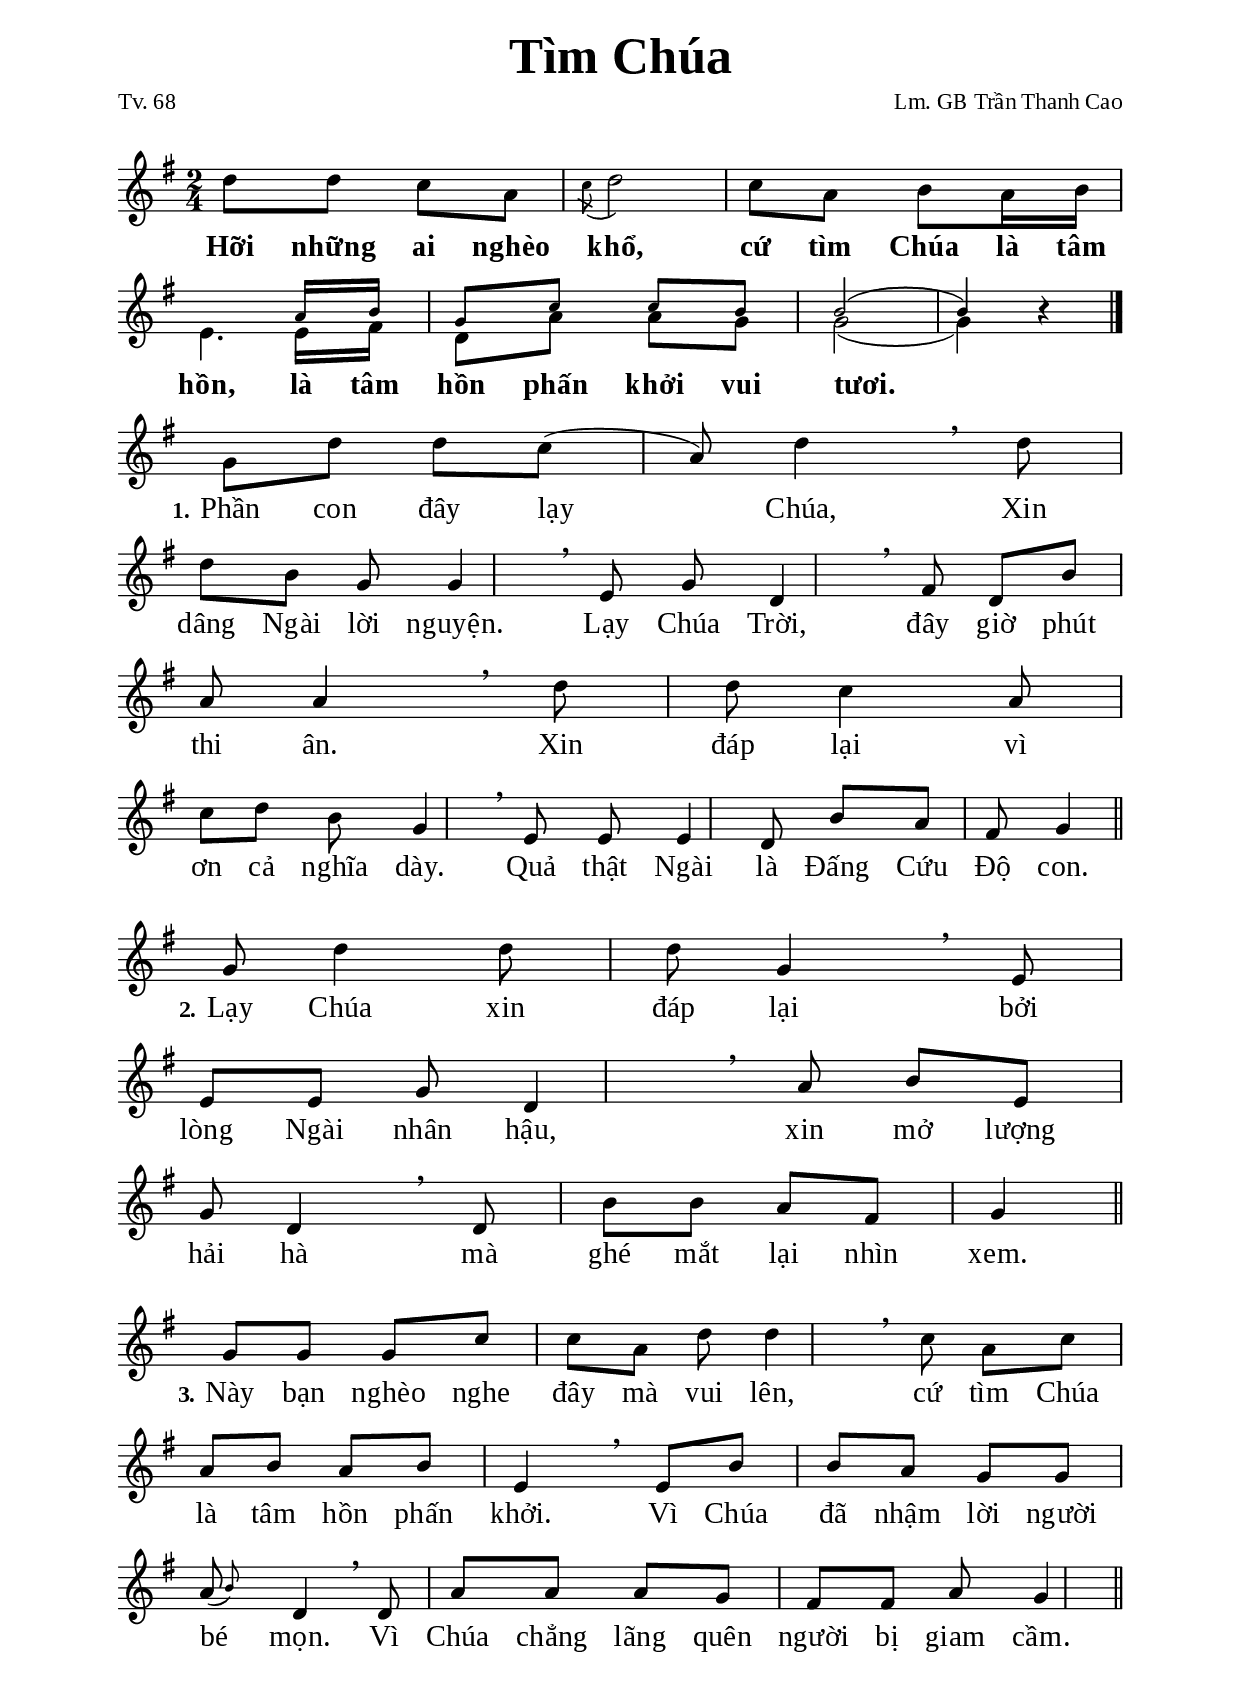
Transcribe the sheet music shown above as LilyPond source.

% Cài đặt chung
\version "2.22.1"
\include "english.ly"

\header {
  title = \markup { \fontsize #3 "Tìm Chúa" }
  poet = "Tv. 68"
  composer = "Lm. GB Trần Thanh Cao"
  arranger = " "
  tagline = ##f
}

\paper {
  #(set-paper-size "a4")
  top-margin = 10\mm
  bottom-margin = 10\mm
  left-margin = 20\mm
  right-margin = 20\mm
  indent = #0
  #(define fonts
    (make-pango-font-tree
      "Liberation Serif"
      "Liberation Serif"
      "Liberation Serif"
      (/ 20 20)))
  page-count = #1
}

% Nhạc điệp khúc
nhacDiepKhucSop = \relative c'' {
  d8 d c a |
  \acciaccatura c8 d2 |
  c8 a b a16 b |
  e,4. e16 fs |
  d8 a' a g |
  g2 ( |
  g4) r \bar "|."
}

nhacDiepKhucBass = \relative c'' {
  \skip 2
  \skip 2
  \skip 2
  \skip 4. a16 b |
  g8 c c b |
  b2 ( |
  b4) r
}

% Nhạc phiên khúc
nhacPhienKhucMot = \relative c'' {
  g8 d' d c (a) d4 \breathe
  d8 d b g g4 \breathe
  e8 g d4 \breathe
  fs8 d b' a a4 \breathe
  d8 d c4 a8 c d b g4 \breathe
  e8 e e4 d8 b' a fs g4 \bar "||"
}

nhacPhienKhucHai = \relative c'' {
  g8 d'4 d8 d g,4 \breathe
  e8 e e g d4 \breathe
  a'8 b e, g d4 \breathe
  d8 b' b a fs g4 \bar "||"
}

nhacPhienKhucBa = \relative c'' {
  #(define afterGraceFraction (cons 1 4))
  g8 g g c c a d d4 \breathe
  c8 a c a b a b e,4 \breathe
  e8 b' b a g g \afterGrace a (\tweak font-size #-4 b) d,4 \breathe
  d8 a' a a g fs fs a g4 \bar "||"
}

% Lời điệp khúc
loiDiepKhuc = \lyricmode {
  Hỡi những ai nghèo khổ,
  cứ tìm Chúa là tâm hồn,
  là tâm hồn phấn khởi vui tươi.
}

% Lời phiên khúc
loiPhienKhucMot = \lyricmode {
  \set stanza = #"1."
  Phần con đây lạy Chúa,
  Xin dâng Ngài lời nguyện.
  Lạy Chúa Trời, đây giờ phút thi ân.
  Xin đáp lại vì ơn cả nghĩa dày.
  Quả thật Ngài là Đấng Cứu Độ con.
}

loiPhienKhucHai = \lyricmode {
  \set stanza = #"2."
  Lạy Chúa xin đáp lại bởi lòng Ngài nhân hậu,
  xin mở lượng hải hà mà ghé mắt lại nhìn xem.
}

loiPhienKhucBa = \lyricmode {
  \set stanza = #"3."
  Này bạn nghèo nghe đây mà vui lên,
  cứ tìm Chúa là tâm hồn phấn khởi.
  Vì Chúa đã nhậm lời người bé mọn.
  Vì Chúa chẳng lãng quên người bị giam cầm.
}


% Dàn trang
\score {
  \new ChoirStaff <<
    \new Staff = diepKhuc \with {
        \consists "Merge_rests_engraver"
        %\magnifyStaff #(magstep +1)
      }
      <<
      \new Voice = beSop {
        \voiceTwo \key g \major \time 2/4 \nhacDiepKhucSop
      }
      \new Voice = beBas {
        \override NoteHead.font-size = #-2
        \voiceOne \key g \major \time 2/4 \nhacDiepKhucBass
      }
    >>
    \new Lyrics \lyricsto beSop \loiDiepKhuc
  >>
  \layout {
    \override Lyrics.LyricText.font-series = #'bold
    \override Lyrics.LyricText.font-size = #+2.5
    \override Lyrics.LyricSpace.minimum-distance = #3.5
    \override Score.BarNumber.break-visibility = ##(#f #f #f)
    \override Score.SpacingSpanner.uniform-stretching = ##t
  }
}

\score {
  \new ChoirStaff <<
    \new Staff = phienKhuc \with {
        %\magnifyStaff #(magstep +1)
      }
      <<
      \new Voice = beSop {
        \key g \major \time 2/4 \nhacPhienKhucMot
      }
    >>
    \new Lyrics \lyricsto beSop \loiPhienKhucMot
  >>
  \layout {
    \override Staff.TimeSignature.transparent = ##t
    \override Lyrics.LyricText.font-size = #+2.5
    \override Lyrics.LyricSpace.minimum-distance = #2.5
    \override Score.BarNumber.break-visibility = ##(#f #f #f)
    \override Score.SpacingSpanner.uniform-stretching = ##t
    \set Score.barAlways = ##t
    \set Score.defaultBarType = ""
  } 
}

\score {
  \new ChoirStaff <<
    \new Staff = phienKhuc \with {
        %\magnifyStaff #(magstep +1)
      }
      <<
      \new Voice = beSop {
        \key g \major \time 2/4 \nhacPhienKhucHai
      }
    >>
    \new Lyrics \lyricsto beSop \loiPhienKhucHai
  >>
  \layout {
    \override Staff.TimeSignature.transparent = ##t
    \override Lyrics.LyricText.font-size = #+2.5
    \override Lyrics.LyricSpace.minimum-distance = #2.5
    \override Score.BarNumber.break-visibility = ##(#f #f #f)
    \override Score.SpacingSpanner.uniform-stretching = ##t
    \set Score.barAlways = ##t
    \set Score.defaultBarType = ""
  } 
}

\score {
  \new ChoirStaff <<
    \new Staff = phienKhuc \with {
        %\magnifyStaff #(magstep +1)
      }
      <<
      \new Voice = beSop {
        \key g \major \time 2/4 \nhacPhienKhucBa
      }
    >>
    \new Lyrics \lyricsto beSop \loiPhienKhucBa
  >>
  \layout {
    \override Staff.TimeSignature.transparent = ##t
    \override Lyrics.LyricText.font-size = #+2.5
    \override Lyrics.LyricSpace.minimum-distance = #2.5
    \override Score.BarNumber.break-visibility = ##(#f #f #f)
    \override Score.SpacingSpanner.uniform-stretching = ##t
    \set Score.barAlways = ##t
    \set Score.defaultBarType = ""
  } 
}
